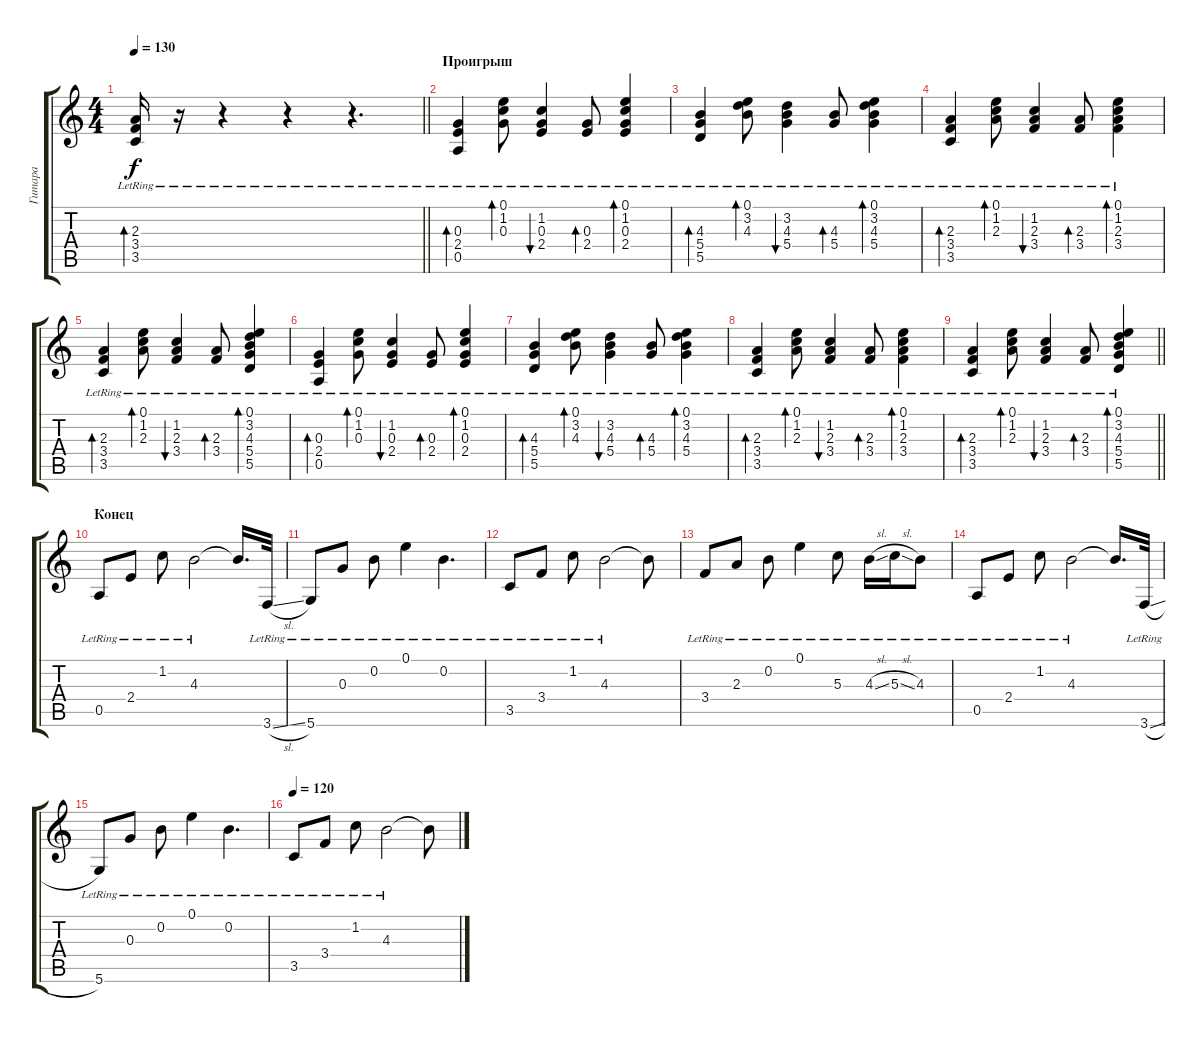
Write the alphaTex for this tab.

\track ("Гитара" "Гитара") {instrument acousticguitarsteel}
\staff {score tabs}
\tuning (E4 B3 G3 D3 A2 D2) {hide}
\ts (4 4)
\tempo 130
\clef g2
\barLineRight lightlight
\ks c
(2.3{lr} 3.4{lr} 3.5{lr}).16{bd 60 dy f} r.16 r.4 r.4 r.4{d} |
\section ("" "Проигрыш")
(0.3{lr} 2.4{lr} 0.5{lr}).4{bd 120} (0.1{lr} 1.2{lr} 0.3{lr}).8{bd 120} (1.2{lr} 0.3{lr} 2.4{lr}).4{bu 120} (0.3{lr} 2.4{lr}).8{bd 60} (0.1{lr} 1.2{lr} 0.3{lr} 2.4{lr}).4{bd 120} |
(4.3{lr} 5.4{lr} 5.5{lr}).4{bd 60} (0.1{lr} 3.2{lr} 4.3{lr}).8{bd 60} (3.2{lr} 4.3{lr} 5.4{lr}).4{bu 60} (4.3{lr} 5.4{lr}).8{bd 60} (0.1{lr} 3.2{lr} 4.3{lr} 5.4{lr}).4{bd 60} |
(2.3{lr} 3.4{lr} 3.5{lr}).4{bd 60} (0.1{lr} 1.2{lr} 2.3{lr}).8{bd 60} (1.2{lr} 2.3{lr} 3.4{lr}).4{bu 60} (2.3{lr} 3.4{lr}).8{bd 60} (0.1{lr} 1.2{lr} 2.3{lr} 3.4{lr}).4{bd 60} |
(2.3{lr} 3.4{lr} 3.5{lr}).4{bd 60} (0.1{lr} 1.2{lr} 2.3{lr}).8{bd 60} (1.2{lr} 2.3{lr} 3.4{lr}).4{bu 60} (2.3{lr} 3.4{lr}).8{bd 60} (0.1{lr} 3.2{lr} 4.3{lr} 5.4{lr} 5.5).4{bd 60} |
(0.3{lr} 2.4{lr} 0.5{lr}).4{bd 120} (0.1{lr} 1.2{lr} 0.3{lr}).8{bd 120} (1.2{lr} 0.3{lr} 2.4{lr}).4{bu 120} (0.3{lr} 2.4{lr}).8{bd 60} (0.1{lr} 1.2{lr} 0.3{lr} 2.4{lr}).4{bd 120} |
(4.3{lr} 5.4{lr} 5.5{lr}).4{bd 60} (0.1{lr} 3.2{lr} 4.3{lr}).8{bd 60} (3.2{lr} 4.3{lr} 5.4{lr}).4{bu 60} (4.3{lr} 5.4{lr}).8{bd 60} (0.1{lr} 3.2{lr} 4.3{lr} 5.4{lr}).4{bd 60} |
(2.3{lr} 3.4{lr} 3.5{lr}).4{bd 60} (0.1{lr} 1.2{lr} 2.3{lr}).8{bd 60} (1.2{lr} 2.3{lr} 3.4{lr}).4{bu 60} (2.3{lr} 3.4{lr}).8{bd 60} (0.1{lr} 1.2{lr} 2.3{lr} 3.4{lr}).4{bd 60} |
\barLineRight lightlight
(2.3{lr} 3.4{lr} 3.5{lr}).4{bd 60} (0.1{lr} 1.2{lr} 2.3{lr}).8{bd 60} (1.2{lr} 2.3{lr} 3.4{lr}).4{bu 60} (2.3{lr} 3.4{lr}).8{bd 60} (0.1{lr} 3.2{lr} 4.3{lr} 5.4{lr} 5.5).4{bd 60} |
\section ("" "Конец")
0.5{lr}.8 2.4{lr}.8 1.2{lr}.8 4.3{lr}.2 4.3{t}.16{d} 3.6{sl lr}.32 |
5.6{lr}.8 0.3{lr}.8 0.2{lr}.8 0.1{lr}.4 0.2{lr}.4{d} |
3.5{lr}.8 3.4{lr}.8 1.2{lr}.8 4.3{lr}.2 4.3{t}.8 |
3.4{lr}.8 2.3{lr}.8 0.2{lr}.8 0.1{lr}.4 5.3{lr}.8 4.3{sl lr}.16 5.3{sl lr}.16 4.3{lr}.8 |
0.5{lr}.8 2.4{lr}.8 1.2{lr}.8 4.3{lr}.2 4.3{t}.16{d} 3.6{sl lr}.32 |
5.6{lr}.8 0.3{lr}.8 0.2{lr}.8 0.1{lr}.4 0.2{lr}.4{d} |
\tempo 120
3.5{lr}.8 3.4{lr}.8 1.2{lr}.8 4.3{lr}.2 4.3{t}.8
